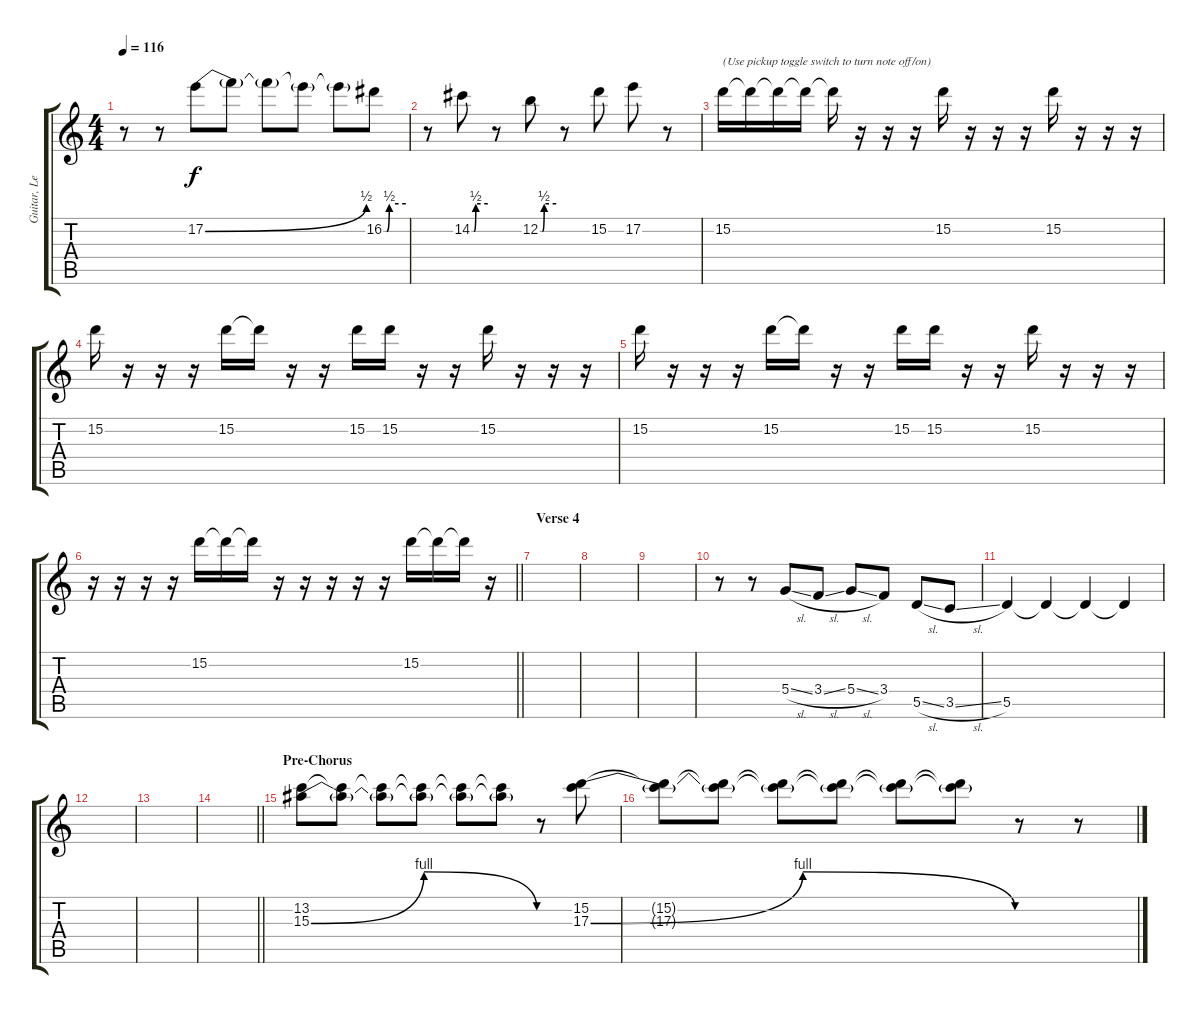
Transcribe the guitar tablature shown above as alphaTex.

\track ("Guitar, Lead" "Guitar, Le") {instrument distortionguitar}
\staff {score tabs}
\tuning (E4 B3 G3 D3 A2 E2) {hide}
\ts (4 4)
\tempo 116
\clef g2
\ks c
r.8{dy f} r.8 17.2{be (bend 0 0 60 2)}.8 17.2{t}.8 17.2{t}.8 17.2{t}.8 17.2{t}.8 16.2{be (custom 0 0 8 0 15 2 60 2)}.8 |
r.8 14.2{be (custom 0 0 8 0 15 2 60 2)}.8 r.8 12.2{be (custom 0 0 8 0 15 2 60 2)}.8 r.8 15.2.8 17.2.8 r.8 |
15.2.16{txt "(Use pickup toggle switch to turn note off/on)"} 15.2{t}.16 15.2{t}.16 15.2{t}.16 15.2{t}.16 r.16 r.16 r.16 15.2.16 r.16 r.16 r.16 15.2.16 r.16 r.16 r.16 |
15.2.16 r.16 r.16 r.16 15.2.16 15.2{t}.16 r.16 r.16 15.2.16 15.2.16 r.16 r.16 15.2.16 r.16 r.16 r.16 |
15.2.16 r.16 r.16 r.16 15.2.16 15.2{t}.16 r.16 r.16 15.2.16 15.2.16 r.16 r.16 15.2.16 r.16 r.16 r.16 |
\barLineRight lightlight
r.16 r.16 r.16 r.16 15.2.16 15.2{t}.16 15.2{t}.16 r.16 r.16 r.16 r.16 r.16 15.2.16 15.2{t}.16 15.2{t}.16 r.16 |
\section ("" "Verse 4")
|
|
|
r.8 r.8 5.4{sl}.8 3.4{sl}.8 5.4{sl}.8 3.4.8 5.5{sl}.8 3.5{sl}.8 |
5.5.4 5.5{t}.4 5.5{t}.4 5.5{t}.4 |
|
|
\barLineRight lightlight
|
\section ("" "Pre-Chorus")
(13.2 15.3{be (bendrelease 0 0 15 4 57 4 60 0)}).8 (13.2{t} 15.3{t}).8 (13.2{t} 15.3{t}).8 (13.2{t} 15.3{t}).8 (13.2{t} 15.3{t}).8 (13.2{t} 15.3{t}).8 r.8 (15.2 17.3{be (bendrelease 0 0 5 4 55 4 60 0)}).8 |
(15.2{t} 17.3{t}).8 (15.2{t} 17.3{t}).8 (15.2{t} 17.3{t}).8 (15.2{t} 17.3{t}).8 (15.2{t} 17.3{t}).8 (15.2{t} 17.3{t}).8 r.8 r.8
